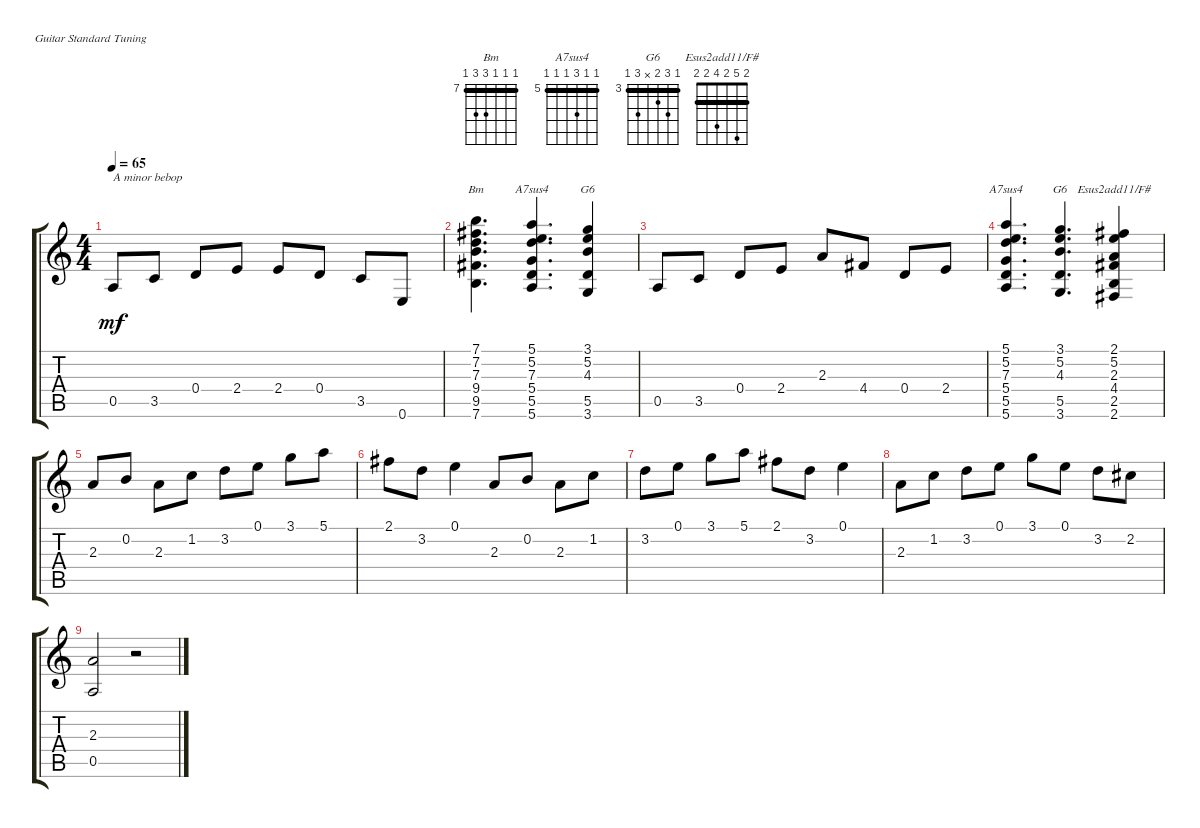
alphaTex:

\bracketExtendMode groupsimilarinstruments
\singleTrackTrackNamePolicy hidden
\multiTrackTrackNamePolicy hidden
\otherSystemsTrackNameOrientation horizontal
\track ("Guitar" "N-Gt") {instrument acousticguitarnylon}
\staff {score tabs}
\tuning (E4 B3 G3 D3 A2 E2)
\chord ("Bm" 7 7 7 9 9 7) {firstfret 7 barre (7 7 7)}
\chord ("A7sus4" 5 5 7 5 5 5) {firstfret 5 barre (5 5 5 5)}
\chord ("G6" 3 5 4 x 5 3) {firstfret 3 barre 3}
\chord ("Esus2add11/F#" 2 5 2 4 2 2) {barre (2 2 2)}
\ts (4 4)
\tempo 65
\clef g2
\ks c
0.5.8{txt "A minor bebop" dy mf instrument acousticguitarnylon} 3.5.8 0.4.8 2.4.8 2.4.8 0.4.8 3.5.8 0.6.8 |
(7.1 7.2 7.3 9.4 9.5 7.6).4{d ch "Bm"} (5.1 5.2 7.3 5.4 5.5 5.6).4{d ch "A7sus4"} (3.1 5.2 4.3 5.5 3.6).4{ch "G6"} |
0.5.8 3.5.8 0.4.8 2.4.8 2.3.8 4.4.8 0.4.8 2.4.8 |
(5.1 7.3 5.4 5.5 5.6 5.2).4{d ch "A7sus4"} (3.1 5.2 4.3 5.5 3.6).4{d ch "G6"} (2.1 5.2 2.5 2.6 4.4 2.3).4{ch "Esus2add11/F#"} |
2.3.8 0.2.8 2.3.8 1.2.8 3.2.8 0.1.8 3.1.8 5.1.8 |
2.1.8 3.2.8 0.1.4 2.3.8 0.2.8 2.3.8 1.2.8 |
3.2.8 0.1.8 3.1.8 5.1.8 2.1.8 3.2.8 0.1.4 |
2.3.8 1.2.8 3.2.8 0.1.8 3.1.8 0.1.8 3.2.8 2.2.8 |
(2.3 0.5).2 r.2
